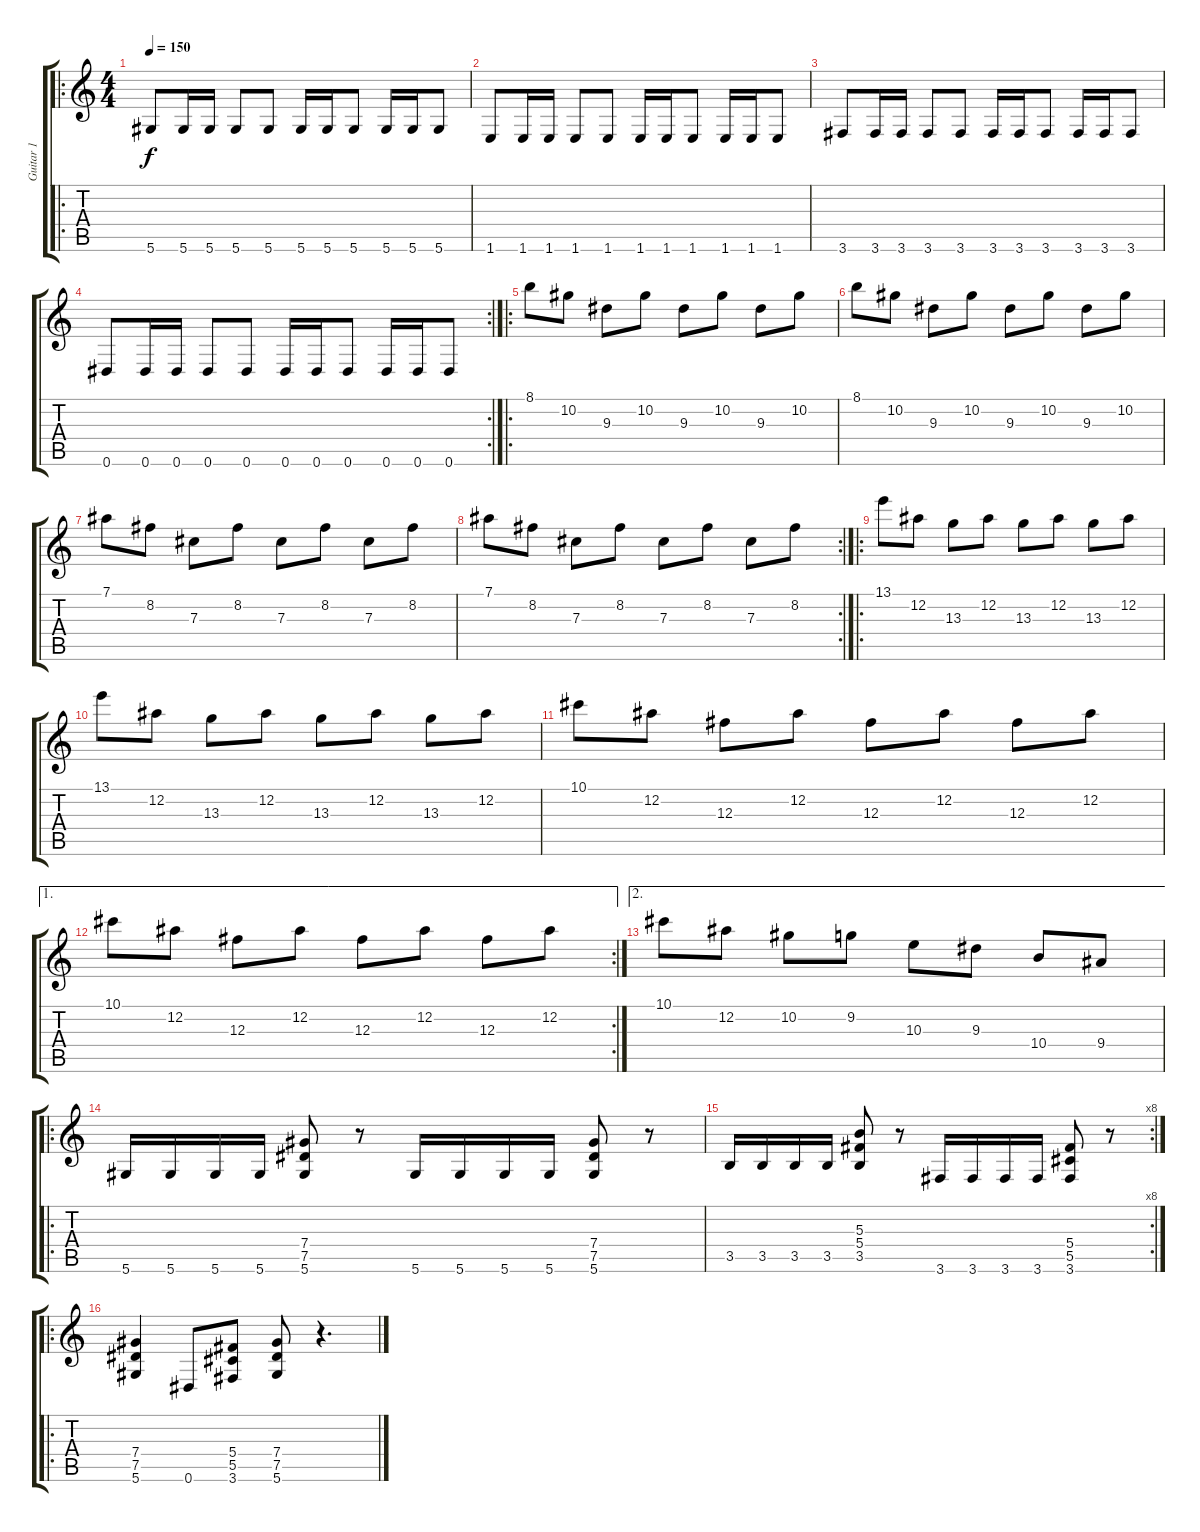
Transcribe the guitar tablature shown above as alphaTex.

\track ("Guitar 1" "Guitar 1") {instrument overdrivenguitar}
\staff {score tabs}
\tuning (Eb4 Bb3 Gb3 Db3 Ab2 Eb2) {hide}
\ro
\ts (4 4)
\tempo 150
\clef g2
\ks c
5.6.8{dy f} 5.6.16 5.6.16 5.6.8 5.6.8 5.6.16 5.6.16 5.6.8 5.6.16 5.6.16 5.6.8 |
1.6.8 1.6.16 1.6.16 1.6.8 1.6.8 1.6.16 1.6.16 1.6.8 1.6.16 1.6.16 1.6.8 |
3.6.8 3.6.16 3.6.16 3.6.8 3.6.8 3.6.16 3.6.16 3.6.8 3.6.16 3.6.16 3.6.8 |
\rc 2
0.6.8 0.6.16 0.6.16 0.6.8 0.6.8 0.6.16 0.6.16 0.6.8 0.6.16 0.6.16 0.6.8 |
\ro
8.1.8 10.2.8 9.3.8 10.2.8 9.3.8 10.2.8 9.3.8 10.2.8 |
8.1.8 10.2.8 9.3.8 10.2.8 9.3.8 10.2.8 9.3.8 10.2.8 |
7.1.8 8.2.8 7.3.8 8.2.8 7.3.8 8.2.8 7.3.8 8.2.8 |
\rc 2
7.1.8 8.2.8 7.3.8 8.2.8 7.3.8 8.2.8 7.3.8 8.2.8 |
\ro
13.1.8 12.2.8 13.3.8 12.2.8 13.3.8 12.2.8 13.3.8 12.2.8 |
13.1.8 12.2.8 13.3.8 12.2.8 13.3.8 12.2.8 13.3.8 12.2.8 |
10.1.8 12.2.8 12.3.8 12.2.8 12.3.8 12.2.8 12.3.8 12.2.8 |
\ae 1
\rc 2
10.1.8 12.2.8 12.3.8 12.2.8 12.3.8 12.2.8 12.3.8 12.2.8 |
\ae 2
10.1.8 12.2.8 10.2.8 9.2.8 10.3.8 9.3.8 10.4.8 9.4.8 |
\ro
5.6.16 5.6.16 5.6.16 5.6.16 (7.4 7.5 5.6).8 r.8 5.6.16 5.6.16 5.6.16 5.6.16 (7.4 7.5 5.6).8 r.8 |
\rc 8
3.5.16 3.5.16 3.5.16 3.5.16 (5.3 5.4 3.5).8 r.8 3.6.16 3.6.16 3.6.16 3.6.16 (5.4 5.5 3.6).8 r.8 |
\ro
(7.4 7.5 5.6).4 0.6.8 (5.4 5.5 3.6).8 (7.4 7.5 5.6).8 r.4{d}
